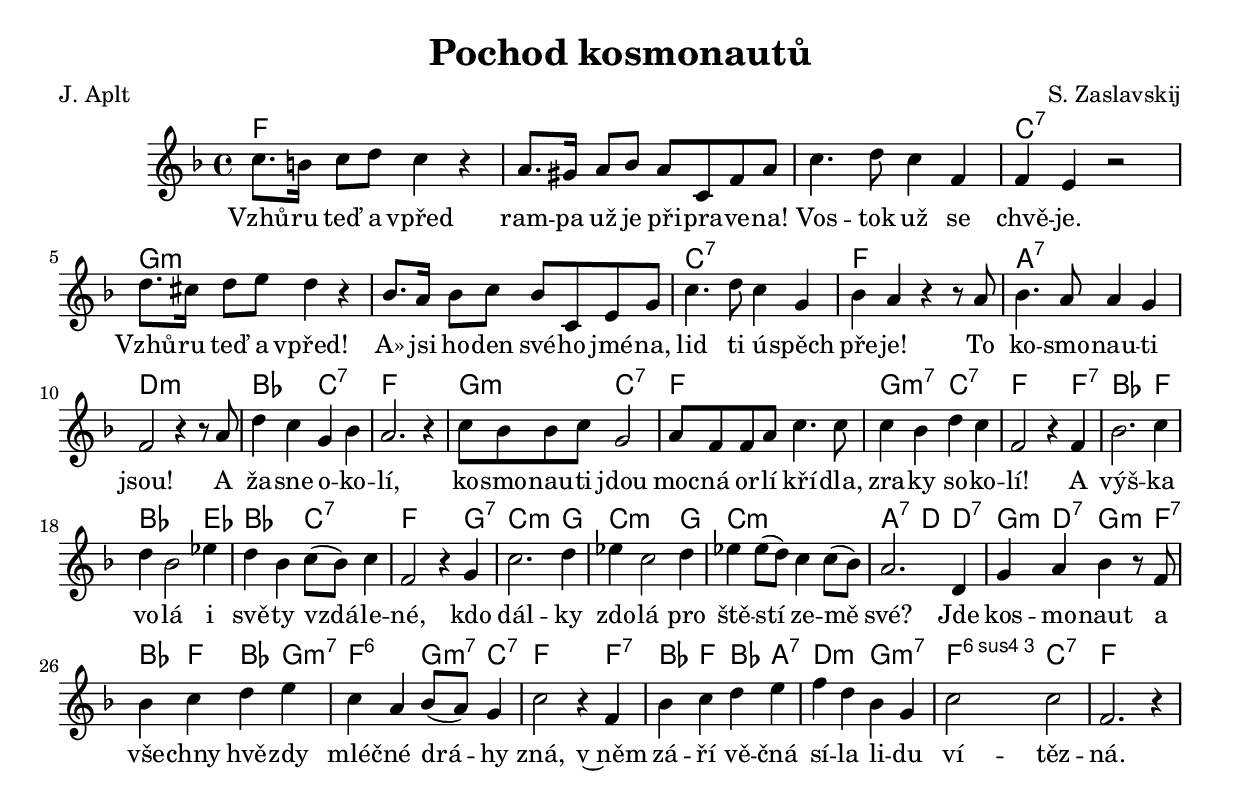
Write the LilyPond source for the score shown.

\version "2.20.0"
\header {
        title = "Pochod kosmonautů" 
        composer = "S. Zaslavskij" 
	poet = "J. Aplt" 
}

melody =  \relative c'' { \clef treble
       \time 4/4  \key f \major 
c8. b16 c8 d c4 r | a8. gis16 a8 bes a c, f a | c4. d8 c4 f, |
f e r2 | d'8. cis16 d8 e d4 r | bes8. a16 bes8 c bes c, e g | 
c4. d8 c4 g | bes a r r8 a | bes4. a8 a4 g | f2 r4 r8 a |
d4 c g bes | a2. r4 | c8 bes bes c g2 | a8 f f a c4. c8 | c4 bes d c |
f,2 r4 f | bes2. c4 | d bes2 es4 | d4 bes  c8  (   bes ) c4 | f,2 r4 g
| c2. d4 | es4 c2 d4 | es es8  (  d ) c4 c8  (   bes )  | a2. d,4 | g a
bes r8 f |  bes4 c d e | c4 a bes8  (  a )  g4 | c2 r4 f, | bes c d e |
f d bes g | c2 c | f,2. r4 | 
}

text = \lyricmode  {
Vzhů -- ru teď a vpřed ram -- pa už je při -- pra -- ve -- na! Vos --
tok už se chvě -- je. Vzhů -- ru teď a vpřed! A» jsi ho -- den své --
ho jmé -- na, lid ti ú -- spěch pře -- je! To ko -- smo -- nau -- ti
jsou!
A ža -- sne o -- ko -- lí, ko -- smo -- nau -- ti jdou moc -- ná or
-- lí kří -- dla, zra -- ky so -- ko -- lí! A výš -- ka vo -- lá i svě
-- ty vzdá -- le -- né, kdo dál -- ky zdo -- lá pro ště -- stí ze --
mě své? Jde kos -- mo  -- naut a vše -- chny hvě -- zdy mléč -- né drá
-- hy zná, v~něm zá -- ří vě -- čná sí -- la li -- du ví -- těz -- ná.
}

texti = \lyricmode  {

}



accompaniment =\chordmode {
f1 | f | f | c:7 | g:m | g:m |
c:7 f a:7 d:m
bes2 c:7 f1 g2:m c:7 f1 g2:m7 c:7
f2 s4 f:7 bes2. f4 bes2. es4 bes2 c:7 f2 s4 g4:7
c2.:m g4 c2.:m g4 c1:min a2:7 d4 d:7 | g:m d:7 g:m s8 f:7
bes4 f bes g:m7 f2:6 g4:m7 c4:7 f2 s4 f:7 bes f bes a:7 d2:m
g:m7 f2:6.4 c:7  f1

		}

                       \score {
                               <<
                                 \new ChordNames {
                                     \set chordChanges = ##t
                                      \accompaniment
                                    }

                                  \new Voice = "one" { \autoBeamOn \melody }
                                  \new Lyrics \lyricsto "one" \text
                               >>
                               \midi  { \tempo 4=120 }
                               \layout { linewidth = 20.0\cm  }
                       }


